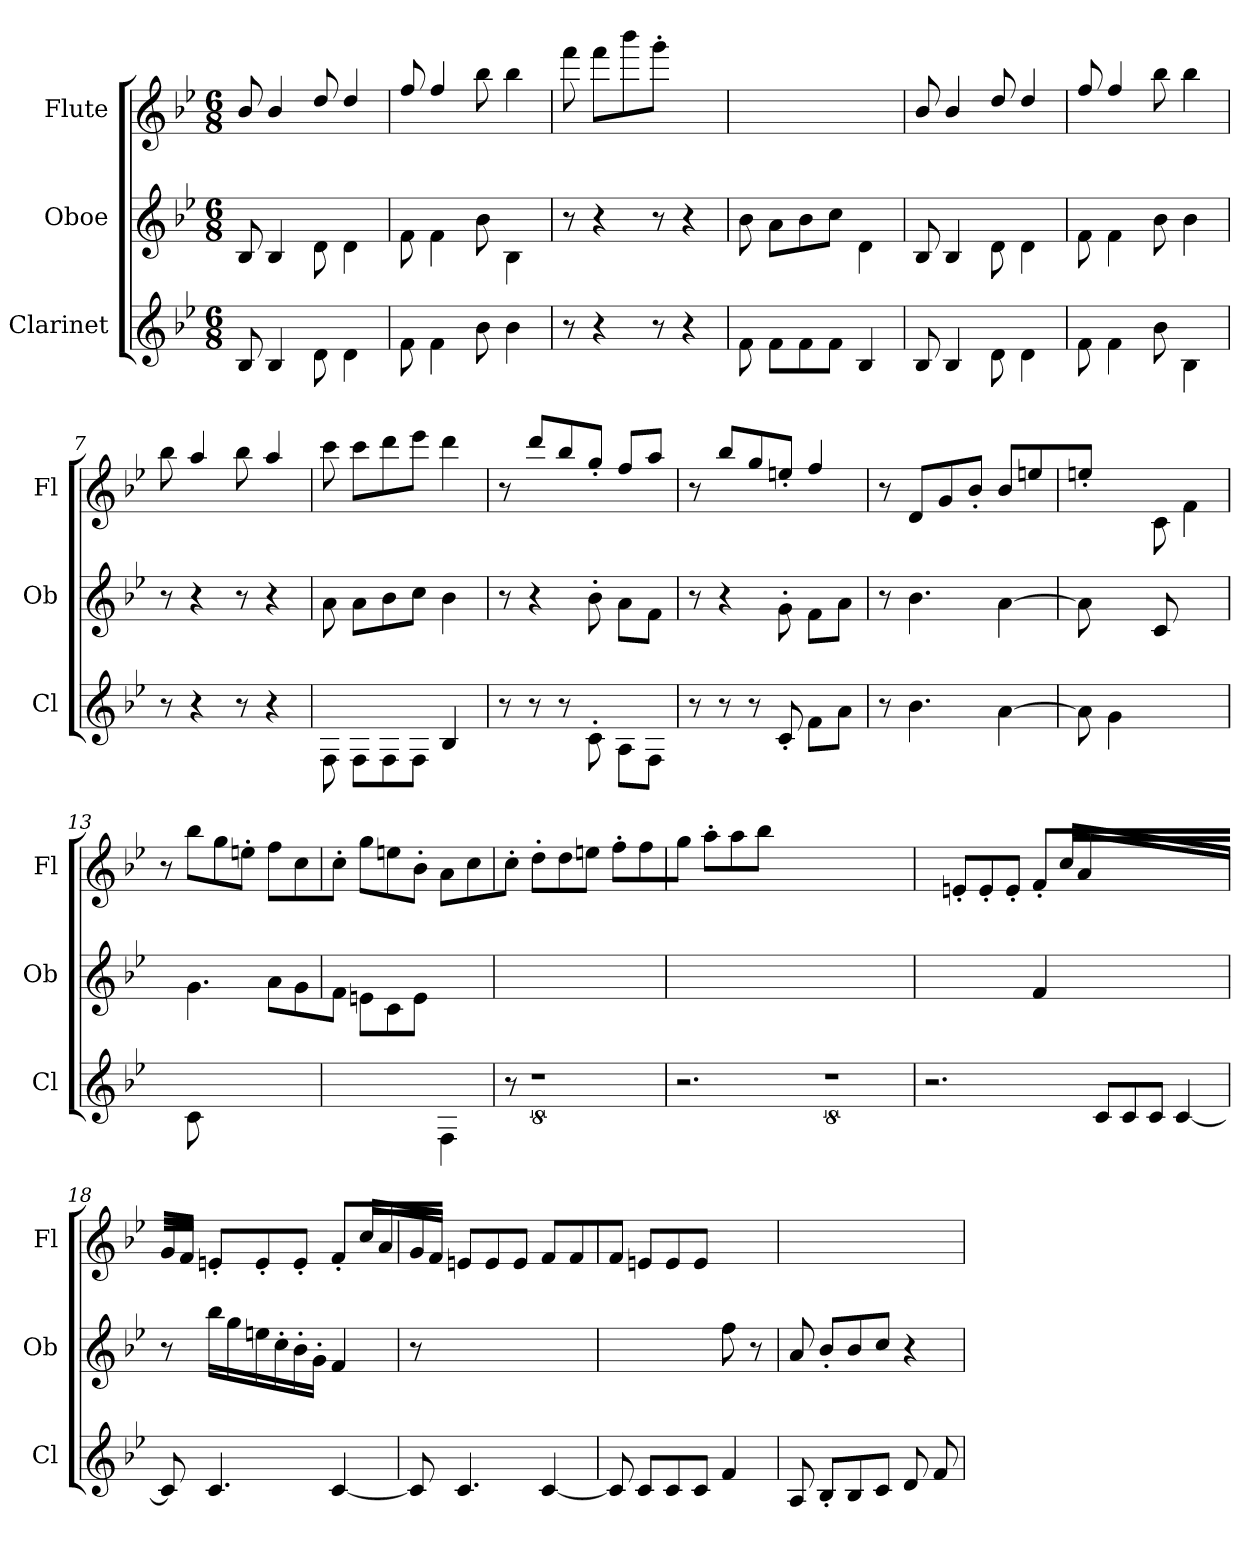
**kern	**kern	**kern
*part3	*part2	*part1
*staff3	*staff2	*staff1
*I"Clarinet	*I"Oboe	*I"Flute
*I'Cl	*I'Ob	*I'Fl
*clefG2	*clefG2	*clefG2
*ITrd1c2	*	*
*k[b-e-a-d-]	*k[b-e-]	*k[b-e-]
*A-:	*B-:	*B-:
*M6/8	*M6/8	*M6/8
=1	=1	=1
8A-/	8B-/	8b-/
4A-/	4B-/	4b-/
8c\	8d\	8dd/
4c\	4d\	4dd/
=2	=2	=2
8e-\	8f\	8ff/
4e-\	4f\	4ff/
8a-\	8b-\	8bb-\
4a-\	4B-\	4bb-\
=3	=3	=3
8r	8r	8fff\
4r	4r	8fff\L
.	.	8bbb-\
8r	8r	8ggg'\J
4r	4r	4ryy
=4	=4	=4
8e-\	8b-\	2.ryy
8e-\L	8a\L	.
8e-\	8b-\	.
8e-\J	8cc\J	.
4A-/	4d\	.
=5	=5	=5
8A-/	8B-/	8b-/
4A-/	4B-/	4b-/
8c\	8d\	8dd/
4c\	4d\	4dd/
=6	=6	=6
8e-\	8f\	8ff/
4e-\	4f\	4ff/
8a-\	8b-\	8bb-\
4A-\	4b-\	4bb-\
=7	=7	=7
8r	8r	8bb-\
4r	4r	4aa/
8r	8r	8bb-\
4r	4r	4aa/
=8	=8	=8
8E-\	8a\	8ccc\
8E-\L	8a\L	8ccc\L
8E-\	8b-\	8ddd\
8E-\J	8cc\J	8eee-\J
4A-/	4b-\	4ddd\
=9	=9	=9
8r	8r	8r
8r	4r	8ddd/L
8r	.	8bb-/
8B-'\	8b-'\	8gg'/J
8G\L	8a\L	8ff/L
8E-\J	8f\J	8aa/J
=10	=10	=10
8r	8r	8r
8r	4r	8bb-/L
8r	.	8gg/
8B-'/	8g'\	8een'/J
8e-\L	8f\L	4ff/
8g\J	8a\J	.
=11	=11	=11
8r	8r	8r
4.a-\	4.b-\	8d/L
.	.	8g/
.	.	8b-'/J
[4g\	[4a\	8b-/L
.	.	8een/
=12	=12	=12
8g\]	8a\]	8ee'/J
4f\	4ryy	4ryy
4.ryy	8c/	8c\
.	4ryy	4f\
=13	=13	=13
8ryy	8ryy	8r
8B-\L	4.g\	8bb-\L
2ryy	.	8gg\
.	.	8een'\J
.	8a\L	8ff\L
.	8g\	8cc\
=14	=14	=14
2ryy	8f\J	8cc'\J
.	8en\L	8gg\L
.	8c\	8een\
.	8e\J	8b-'\J
4E-\	4ryy	8a\L
.	.	8cc\
=15	=15	=15
8r	2.ryy	8cc'\J
8%5r	.	8dd'\L
.	.	8dd\
.	.	8een\J
.	.	8ff'\L
.	.	8ff\
=16	=16	=16
2.r	2.ryy	8gg\J
.	.	8aa'\L
.	.	8aa\
.	.	8bb-\J
.	.	4ryy
8%5r	2ryy	2ryy
.	8ryy	8ryy
=17	=17	=17
2.r	2ryy	8ryy
.	.	8en'/L
.	.	8e'/
.	.	8e'/J
.	4f/	8f'/L
.	.	16cc/L
.	.	16a/
8B-/L	2ryy	2ryy
8B-/	.	.
8B-/J	.	.
[4B-/	.	.
.	8ryy	8ryy
=18	=18	=18
8B-/]	8r	16g/
.	.	16f/JJ
4.B-/	16bb-\LL	8en'/L
.	16gg\	.
.	16een\	8e'/
.	16cc'\	.
.	16b-'\	8e'/J
.	16g'\JJ	.
[4B-/	4f/	8f'/L
.	.	16cc/L
.	.	16a/
=19	=19	=19
8B-/]	8r	16g/
.	.	16f/JJ
4.B-/	2ryy	8en/L
.	.	8e/
.	.	8e/J
[4B-/	.	8f/L
.	8ryy	8f/
=20	=20	=20
8B-/]	2ryy	8f/J
8B-/L	.	8en/L
8B-/	.	8e/
8B-/J	.	8e/J
4e-/	8ff\	4ryy
.	8r	.
=21	=21	=21
8G/	8a/	2.ryy
8A-'/L	8b-'/L	.
8A-/	8b-/	.
8B-/J	8cc/J	.
8c/L	4r	.
8e-/	.	.
=	=	=
*-	*-	*-
